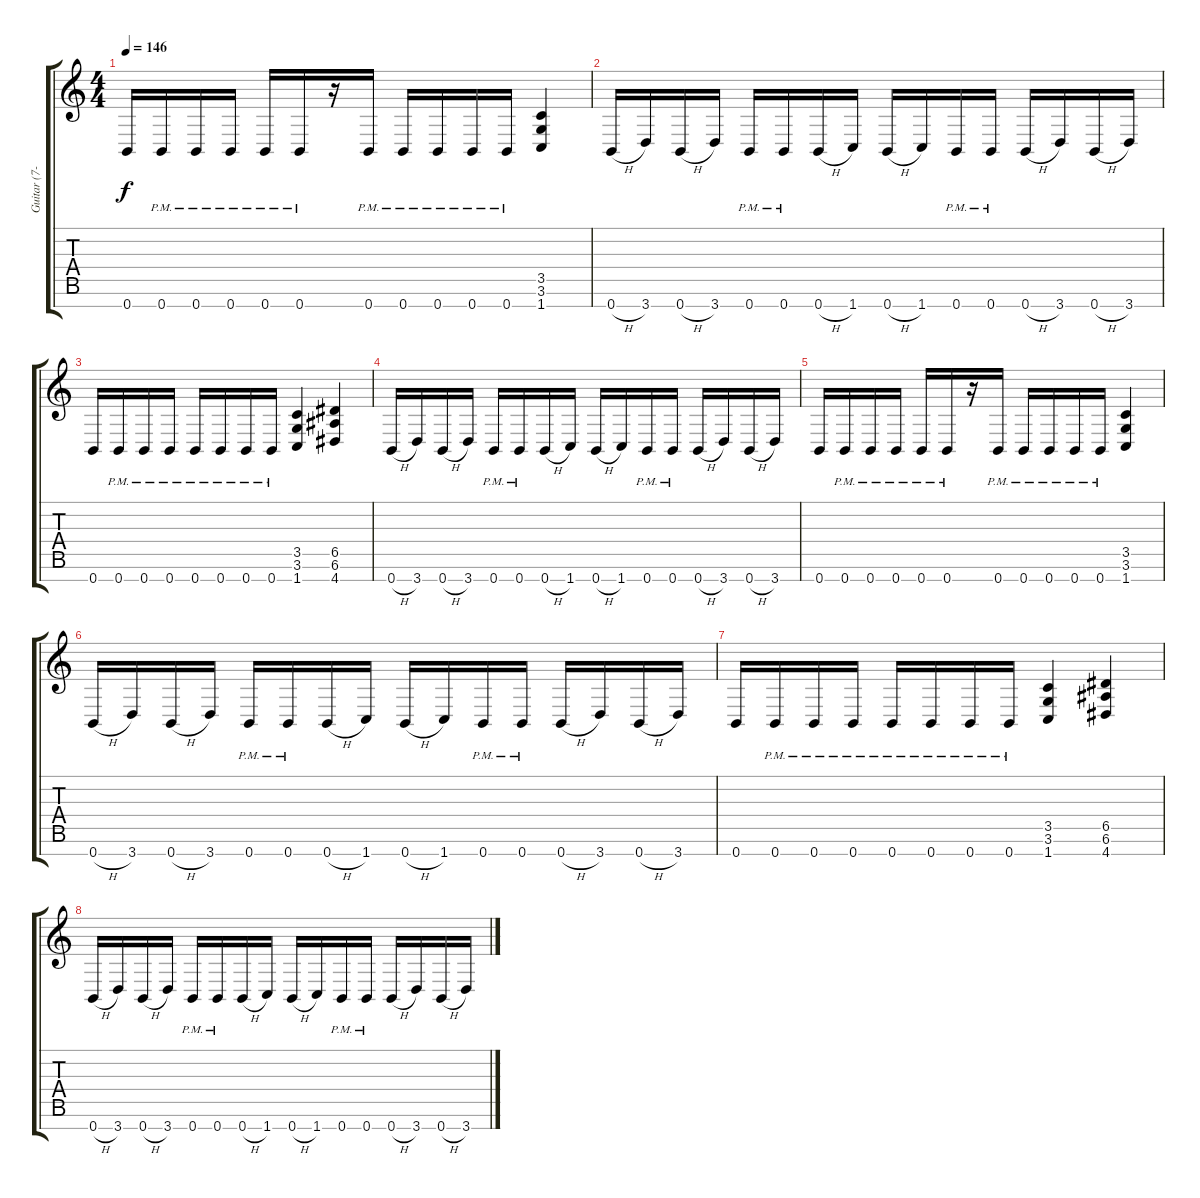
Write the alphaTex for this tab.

\track ("Guitar (7-string)" "Guitar (7-") {instrument distortionguitar}
\staff {score tabs}
\tuning (E4 B3 G3 D3 A2 E2 B1) {hide}
\ts (4 4)
\tempo 146
\clef g2
\ks c
0.7.16{dy f} 0.7{pm}.16 0.7{pm}.16 0.7{pm}.16 0.7{pm}.16 0.7{pm}.16 r.16 0.7{pm}.16 0.7{pm}.16 0.7{pm}.16 0.7{pm}.16 0.7{pm}.16 (3.5 3.6 1.7).4 |
0.7{h}.16 3.7.16 0.7{h}.16 3.7.16 0.7{pm}.16 0.7{pm}.16 0.7{h}.16 1.7.16 0.7{h}.16 1.7.16 0.7{pm}.16 0.7{pm}.16 0.7{h}.16 3.7.16 0.7{h}.16 3.7.16 |
0.7.16 0.7{pm}.16 0.7{pm}.16 0.7{pm}.16 0.7{pm}.16 0.7{pm}.16 0.7{pm}.16 0.7{pm}.16 (3.5 3.6 1.7).4 (6.5 6.6 4.7).4 |
0.7{h}.16 3.7.16 0.7{h}.16 3.7.16 0.7{pm}.16 0.7{pm}.16 0.7{h}.16 1.7.16 0.7{h}.16 1.7.16 0.7{pm}.16 0.7{pm}.16 0.7{h}.16 3.7.16 0.7{h}.16 3.7.16 |
0.7.16 0.7{pm}.16 0.7{pm}.16 0.7{pm}.16 0.7{pm}.16 0.7{pm}.16 r.16 0.7{pm}.16 0.7{pm}.16 0.7{pm}.16 0.7{pm}.16 0.7{pm}.16 (3.5 3.6 1.7).4 |
0.7{h}.16 3.7.16 0.7{h}.16 3.7.16 0.7{pm}.16 0.7{pm}.16 0.7{h}.16 1.7.16 0.7{h}.16 1.7.16 0.7{pm}.16 0.7{pm}.16 0.7{h}.16 3.7.16 0.7{h}.16 3.7.16 |
0.7.16 0.7{pm}.16 0.7{pm}.16 0.7{pm}.16 0.7{pm}.16 0.7{pm}.16 0.7{pm}.16 0.7{pm}.16 (3.5 3.6 1.7).4 (6.5 6.6 4.7).4 |
0.7{h}.16 3.7.16 0.7{h}.16 3.7.16 0.7{pm}.16 0.7{pm}.16 0.7{h}.16 1.7.16 0.7{h}.16 1.7.16 0.7{pm}.16 0.7{pm}.16 0.7{h}.16 3.7.16 0.7{h}.16 3.7.16
